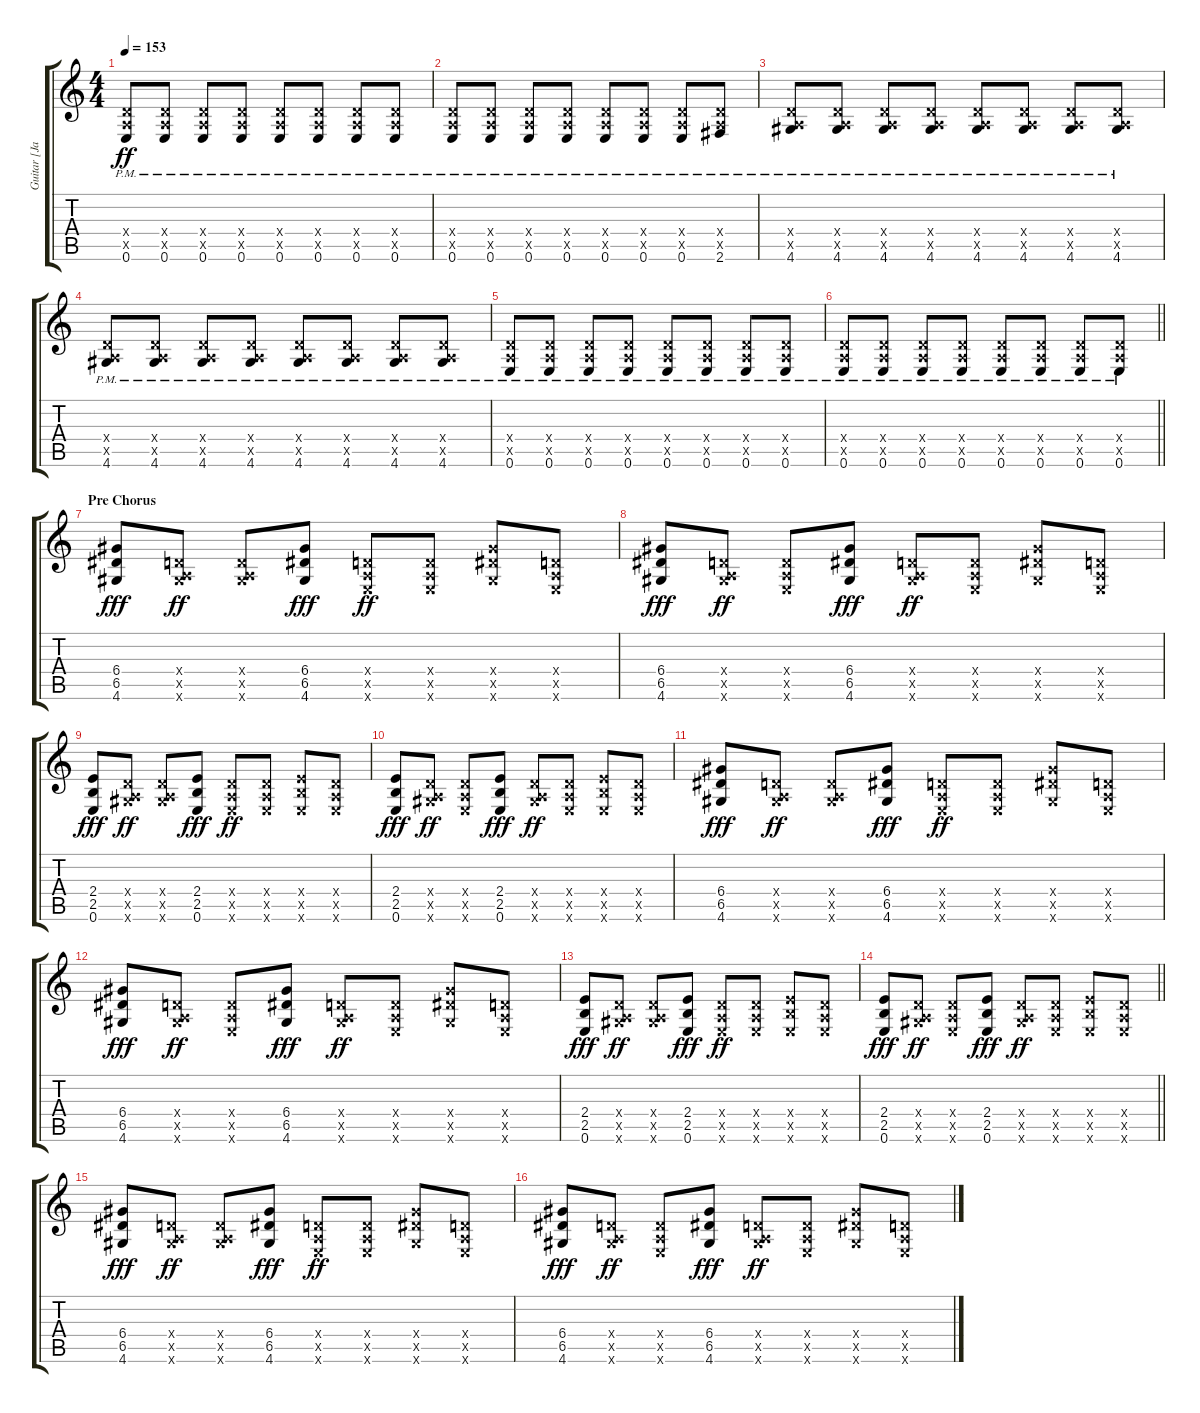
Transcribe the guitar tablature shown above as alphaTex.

\track ("Guitar [Jaska]" "Guitar [Ja") {instrument distortionguitar}
\staff {score tabs}
\tuning (E4 B3 G3 D3 A2 E2) {hide}
\ts (4 4)
\tempo 153
\clef g2
\ks c
(0.4{x} 0.5{x} 0.6{pm}).8{dy ff} (0.4{x} 0.5{x} 0.6{pm}).8 (0.4{x} 0.5{x} 0.6{pm}).8 (0.4{x} 0.5{x} 0.6{pm}).8 (0.4{x} 0.5{x} 0.6{pm}).8 (0.4{x} 0.5{x} 0.6{pm}).8 (0.4{x} 0.5{x} 0.6{pm}).8 (0.4{x} 0.5{x} 0.6{pm}).8 |
(0.4{x} 0.5{x} 0.6{pm}).8 (0.4{x} 0.5{x} 0.6{pm}).8 (0.4{x} 0.5{x} 0.6{pm}).8 (0.4{x} 0.5{x} 0.6{pm}).8 (0.4{x} 0.5{x} 0.6{pm}).8 (0.4{x} 0.5{x} 0.6{pm}).8 (0.4{x} 0.5{x} 0.6{pm}).8 (0.4{x} 0.5{x} 2.6{pm}).8 |
(0.4{x} 0.5{x} 4.6{pm}).8 (0.4{x} 0.5{x} 4.6{pm}).8 (0.4{x} 0.5{x} 4.6{pm}).8 (0.4{x} 0.5{x} 4.6{pm}).8 (0.4{x} 0.5{x} 4.6{pm}).8 (0.4{x} 0.5{x} 4.6{pm}).8 (0.4{x} 0.5{x} 4.6{pm}).8 (0.4{x} 0.5{x} 4.6{pm}).8 |
(0.4{x} 0.5{x} 4.6{pm}).8 (0.4{x} 0.5{x} 4.6{pm}).8 (0.4{x} 0.5{x} 4.6{pm}).8 (0.4{x} 0.5{x} 4.6{pm}).8 (0.4{x} 0.5{x} 4.6{pm}).8 (0.4{x} 0.5{x} 4.6{pm}).8 (0.4{x} 0.5{x} 4.6{pm}).8 (0.4{x} 0.5{x} 4.6{pm}).8 |
(0.4{x} 0.5{x} 0.6{pm}).8 (0.4{x} 0.5{x} 0.6{pm}).8 (0.4{x} 0.5{x} 0.6{pm}).8 (0.4{x} 0.5{x} 0.6{pm}).8 (0.4{x} 0.5{x} 0.6{pm}).8 (0.4{x} 0.5{x} 0.6{pm}).8 (0.4{x} 0.5{x} 0.6{pm}).8 (0.4{x} 0.5{x} 0.6{pm}).8 |
\barLineRight lightlight
(0.4{x} 0.5{x} 0.6{pm}).8 (0.4{x} 0.5{x} 0.6{pm}).8 (0.4{x} 0.5{x} 0.6{pm}).8 (0.4{x} 0.5{x} 0.6{pm}).8 (0.4{x} 0.5{x} 0.6{pm}).8 (0.4{x} 0.5{x} 0.6{pm}).8 (0.4{x} 0.5{x} 0.6{pm}).8 (0.4{x} 0.5{x} 0.6{pm}).8 |
\section ("" "Pre Chorus")
(6.4 6.5 4.6).8{dy fff} (0.4{x} 0.5{x} 4.6{x}).8{dy ff} (0.4{x} 0.5{x} 4.6{x}).8 (6.4 6.5 4.6).8{dy fff} (0.4{x} 0.5{x} 0.6{x}).8{dy ff} (0.4{x} 0.5{x} 0.6{x}).8 (6.4{x} 6.5{x} 4.6{x}).8 (0.4{x} 0.5{x} 0.6{x}).8 |
(6.4 6.5 4.6).8{dy fff} (0.4{x} 0.5{x} 4.6{x}).8{dy ff} (0.4{x} 0.5{x} 0.6{x}).8 (6.4 6.5 4.6).8{dy fff} (0.4{x} 0.5{x} 4.6{x}).8{dy ff} (0.4{x} 0.5{x} 0.6{x}).8 (6.4{x} 6.5{x} 4.6{x}).8 (0.4{x} 0.5{x} 0.6{x}).8 |
(2.4 2.5 0.6).8{dy fff} (0.4{x} 0.5{x} 4.6{x}).8{dy ff} (0.4{x} 0.5{x} 4.6{x}).8 (2.4 2.5 0.6).8{dy fff} (0.4{x} 0.5{x} 0.6{x}).8{dy ff} (0.4{x} 0.5{x} 0.6{x}).8 (2.4{x} 2.5{x} 0.6{x}).8 (0.4{x} 0.5{x} 0.6{x}).8 |
(2.4 2.5 0.6).8{dy fff} (0.4{x} 0.5{x} 4.6{x}).8{dy ff} (0.4{x} 0.5{x} 0.6{x}).8 (2.4 2.5 0.6).8{dy fff} (0.4{x} 0.5{x} 4.6{x}).8{dy ff} (0.4{x} 0.5{x} 0.6{x}).8 (2.4{x} 2.5{x} 0.6{x}).8 (0.4{x} 0.5{x} 0.6{x}).8 |
(6.4 6.5 4.6).8{dy fff} (0.4{x} 0.5{x} 4.6{x}).8{dy ff} (0.4{x} 0.5{x} 4.6{x}).8 (6.4 6.5 4.6).8{dy fff} (0.4{x} 0.5{x} 0.6{x}).8{dy ff} (0.4{x} 0.5{x} 0.6{x}).8 (6.4{x} 6.5{x} 4.6{x}).8 (0.4{x} 0.5{x} 0.6{x}).8 |
(6.4 6.5 4.6).8{dy fff} (0.4{x} 0.5{x} 4.6{x}).8{dy ff} (0.4{x} 0.5{x} 0.6{x}).8 (6.4 6.5 4.6).8{dy fff} (0.4{x} 0.5{x} 4.6{x}).8{dy ff} (0.4{x} 0.5{x} 0.6{x}).8 (6.4{x} 6.5{x} 4.6{x}).8 (0.4{x} 0.5{x} 0.6{x}).8 |
(2.4 2.5 0.6).8{dy fff} (0.4{x} 0.5{x} 4.6{x}).8{dy ff} (0.4{x} 0.5{x} 4.6{x}).8 (2.4 2.5 0.6).8{dy fff} (0.4{x} 0.5{x} 0.6{x}).8{dy ff} (0.4{x} 0.5{x} 0.6{x}).8 (2.4{x} 2.5{x} 0.6{x}).8 (0.4{x} 0.5{x} 0.6{x}).8 |
\barLineRight lightlight
(2.4 2.5 0.6).8{dy fff} (0.4{x} 0.5{x} 4.6{x}).8{dy ff} (0.4{x} 0.5{x} 0.6{x}).8 (2.4 2.5 0.6).8{dy fff} (0.4{x} 0.5{x} 4.6{x}).8{dy ff} (0.4{x} 0.5{x} 0.6{x}).8 (2.4{x} 2.5{x} 0.6{x}).8 (0.4{x} 0.5{x} 0.6{x}).8 |
(6.4 6.5 4.6).8{dy fff} (0.4{x} 0.5{x} 4.6{x}).8{dy ff} (0.4{x} 0.5{x} 4.6{x}).8 (6.4 6.5 4.6).8{dy fff} (0.4{x} 0.5{x} 0.6{x}).8{dy ff} (0.4{x} 0.5{x} 0.6{x}).8 (6.4{x} 6.5{x} 4.6{x}).8 (0.4{x} 0.5{x} 0.6{x}).8 |
(6.4 6.5 4.6).8{dy fff} (0.4{x} 0.5{x} 4.6{x}).8{dy ff} (0.4{x} 0.5{x} 0.6{x}).8 (6.4 6.5 4.6).8{dy fff} (0.4{x} 0.5{x} 4.6{x}).8{dy ff} (0.4{x} 0.5{x} 0.6{x}).8 (6.4{x} 6.5{x} 4.6{x}).8 (0.4{x} 0.5{x} 0.6{x}).8
